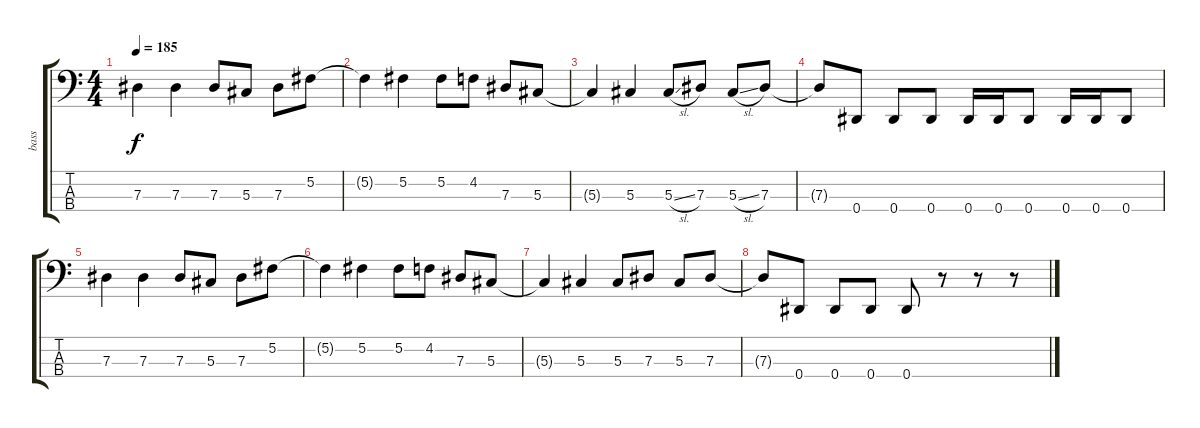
\track ("bass" "bass") {instrument electricbasspick}
\staff {score tabs}
\tuning (Gb2 Db2 Ab1 Eb1) {hide}
\ts (4 4)
\tempo 185
\clef f4
\ks c
7.3.4{dy f} 7.3.4 7.3.8 5.3.8 7.3.8 5.2.8 |
5.2{t}.4 5.2.4 5.2.8 4.2.8 7.3.8 5.3.8 |
5.3{t}.4 5.3.4 5.3{sl}.8 7.3.8 5.3{sl}.8 7.3.8 |
7.3{t}.8 0.4.8 0.4.8 0.4.8 0.4.16 0.4.16 0.4.8 0.4.16 0.4.16 0.4.8 |
7.3.4 7.3.4 7.3.8 5.3.8 7.3.8 5.2.8 |
5.2{t}.4 5.2.4 5.2.8 4.2.8 7.3.8 5.3.8 |
5.3{t}.4 5.3.4 5.3.8 7.3.8 5.3.8 7.3.8 |
7.3{t}.8 0.4.8 0.4.8 0.4.8 0.4.8 r.8 r.8 r.8
